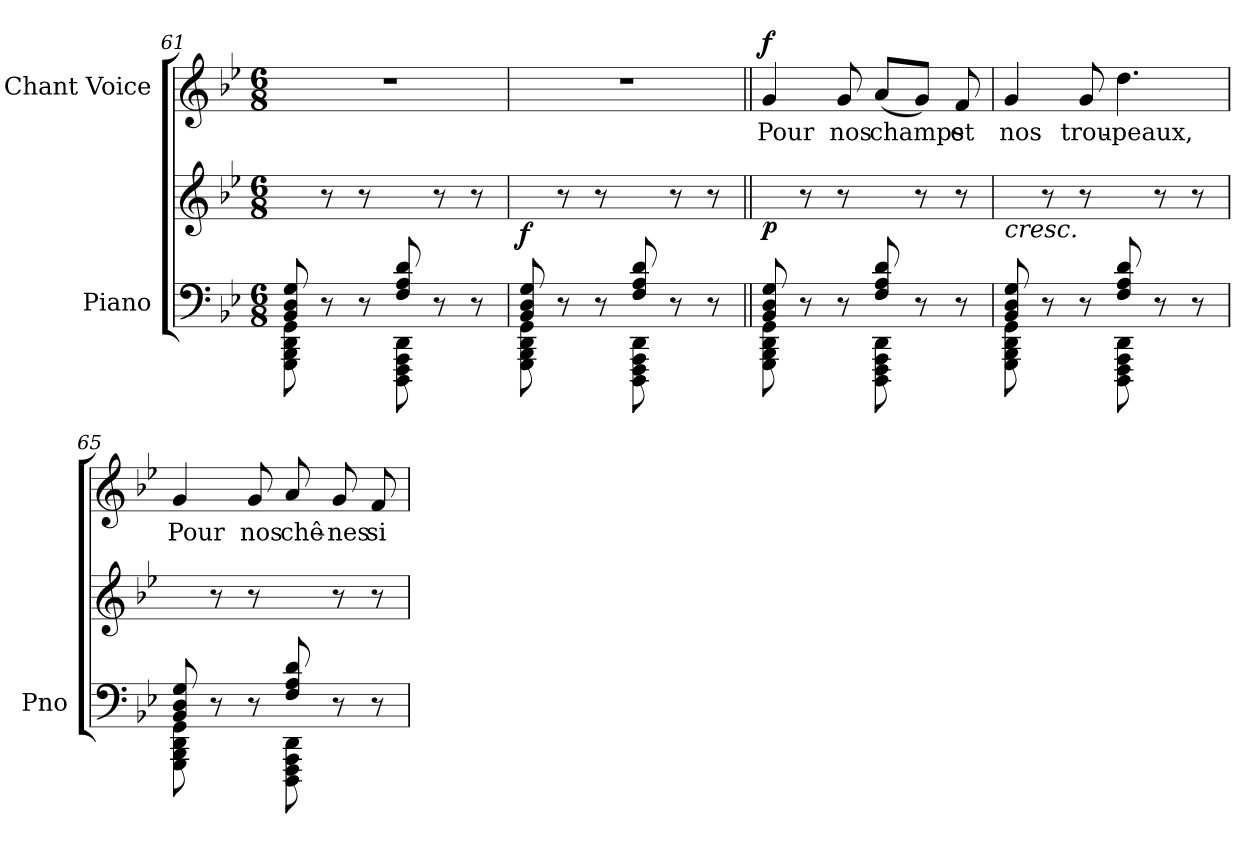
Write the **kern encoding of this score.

**kern	**kern	**dynam	**kern	**text	**dynam
*part2	*part2	*part2	*part1	*part1	*part1
*staff3	*staff2	*staff2/3	*staff1	*staff1	*staff1
*I"Piano	*	*	*I"Chant Voice	*	*
*I'Pno	*	*	*	*	*
*clefF4	*clefG2	*	*clefG2	*	*
*k[b-e-]	*k[b-e-]	*	*k[b-e-]	*	*
*M6/8	*M6/8	*	*M6/8	*	*
=61	=61	=61	=61	=61	=61
*^	*	*	*	*	*
8BB-/ 8D/ 8G/	8GGG\ 8BBB-\ 8DD\ 8GG\	8ryy	.	2.r	.	.
4ryy	8r	8r	.	.	.	.
.	8r	8r	.	.	.	.
8F/ 8A/ 8d/	8DDD\ 8FFF\ 8AAA\ 8DD\	8ryy	.	.	.	.
4ryy	8r	8r	.	.	.	.
.	8r	8r	.	.	.	.
=62	=62	=62	=62	=62	=62	=62
!	!	!	!LO:DY:b	!	!	!
8BB-/ 8D/ 8G/	8GGG\ 8BBB-\ 8DD\ 8GG\	8ryy	f	2.r	.	.
4ryy	8r	8r	.	.	.	.
.	8r	8r	.	.	.	.
8F/ 8A/ 8d/	8DDD\ 8FFF\ 8AAA\ 8DD\	8ryy	.	.	.	.
4ryy	8r	8r	.	.	.	.
.	8r	8r	.	.	.	.
=63||	=63||	=63||	=63||	=63||	=63||	=63||
!	!	!	!LO:DY:b	!	!LO:LY:b	!LO:DY:a
8BB-/ 8D/ 8G/	8GGG\ 8BBB-\ 8DD\ 8GG\	8ryy	p	4g/	Pour	f
4ryy	8r	8r	.	.	.	.
!	!	!	!	!	!LO:LY:b	!
.	8r	8r	.	8g/	nos	.
!	!	!	!	!	!LO:LY:b	!
8F/ 8A/ 8d/	8DDD\ 8FFF\ 8AAA\ 8DD\	8ryy	.	(8a/L	champs	.
4ryy	8r	8r	.	8g/J)	.	.
!	!	!	!	!	!LO:LY:b	!
.	8r	8r	.	8f/	et	.
!!LO:LB:g=z
=64	=64	=64	=64	=64	=64	=64
!	!	!LO:TX:b:i:t=cresc.	!	!	!	!
!	!	!	!	!	!LO:LY:b	!
8BB-/ 8D/ 8G/	8GGG\ 8BBB-\ 8DD\ 8GG\	8ryy	.	4g/	nos	.
4ryy	8r	8r	.	.	.	.
!	!	!	!	!	!LO:LY:b	!
.	8r	8r	.	8g/	trou-	.
!	!	!	!	!	!LO:LY:b	!
8F/ 8A/ 8d/	8DDD\ 8FFF\ 8AAA\ 8DD\	8ryy	.	4.dd\	-peaux,	.
4ryy	8r	8r	.	.	.	.
.	8r	8r	.	.	.	.
=65	=65	=65	=65	=65	=65	=65
!	!	!	!	!	!LO:LY:b	!
8BB-/ 8D/ 8G/	8GGG\ 8BBB-\ 8DD\ 8GG\	8ryy	.	4g/	Pour	.
4ryy	8r	8r	.	.	.	.
!	!	!	!	!	!LO:LY:b	!
.	8r	8r	.	8g/	nos	.
!	!	!	!	!	!LO:LY:b	!
8F/ 8A/ 8d/	8DDD\ 8FFF\ 8AAA\ 8DD\	8ryy	.	8a/	chê-	.
!	!	!	!	!	!LO:LY:b	!
4ryy	8r	8r	.	8g/	-nes	.
!	!	!	!	!	!LO:LY:b	!
.	8r	8r	.	8f/	si	.
*v	*v	*	*	*	*	*
=	=	=	=	=	=
*-	*-	*-	*-	*-	*-
